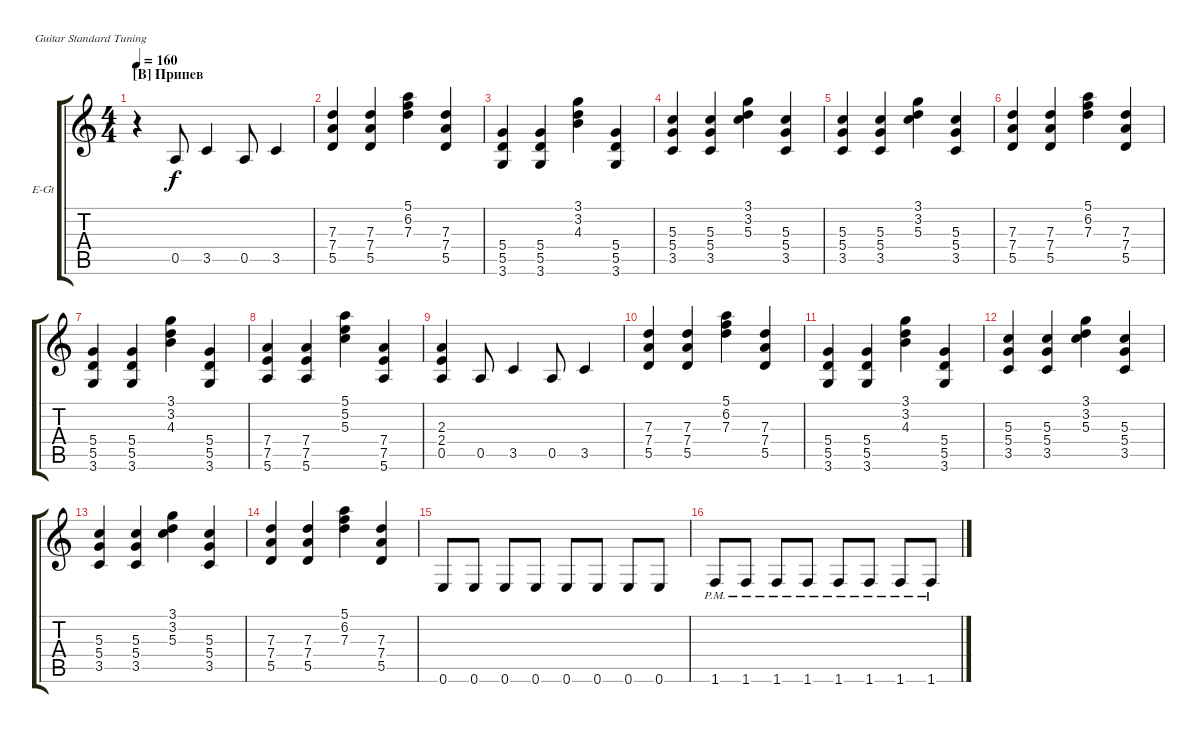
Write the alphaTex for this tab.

\defaultSystemsLayout 4
\bracketExtendMode groupsimilarinstruments
\firstSystemTrackNameOrientation horizontal
\otherSystemsTrackNameOrientation horizontal
\track ("Electric Guitar" "E-Gt") {instrument distortionguitar}
\staff {score tabs}
\tuning (E4 B3 G3 D3 A2 E2)
\ts (4 4)
\section ("B" "Припев")
\tempo 160
\clef g2
\ks c
r.4{dy f} 0.5.8 3.5.4 0.5.8 3.5.4 |
(5.5 7.4 7.3).4 (5.5 7.4 7.3).4 (5.1 6.2 7.3).4 (5.5 7.4 7.3).4 |
(3.6 5.5 5.4).4 (3.6 5.5 5.4).4 (3.1 3.2 4.3).4 (3.6 5.5 5.4).4 |
(3.5 5.4 5.3).4 (3.5 5.4 5.3).4 (5.3 3.2 3.1).4 (3.5 5.4 5.3).4 |
(3.5 5.4 5.3).4 (3.5 5.4 5.3).4 (5.3 3.2 3.1).4 (3.5 5.4 5.3).4 |
(5.5 7.4 7.3).4 (5.5 7.4 7.3).4 (5.1 6.2 7.3).4 (5.5 7.4 7.3).4 |
(3.6 5.5 5.4).4 (3.6 5.5 5.4).4 (3.1 3.2 4.3).4 (3.6 5.5 5.4).4 |
(5.6 7.5 7.4).4 (5.6 7.5 7.4).4 (5.3 5.2 5.1).4 (5.6 7.5 7.4).4 |
(2.3 2.4 0.5).4 0.5.8 3.5.4 0.5.8 3.5.4 |
(5.5 7.4 7.3).4 (5.5 7.4 7.3).4 (5.1 6.2 7.3).4 (5.5 7.4 7.3).4 |
(3.6 5.5 5.4).4 (3.6 5.5 5.4).4 (3.1 3.2 4.3).4 (3.6 5.5 5.4).4 |
(3.5 5.4 5.3).4 (3.5 5.4 5.3).4 (5.3 3.2 3.1).4 (3.5 5.4 5.3).4 |
(3.5 5.4 5.3).4 (3.5 5.4 5.3).4 (5.3 3.2 3.1).4 (3.5 5.4 5.3).4 |
(5.5 7.4 7.3).4 (5.5 7.4 7.3).4 (5.1 6.2 7.3).4 (5.5 7.4 7.3).4 |
0.6.8 0.6.8 0.6.8 0.6.8 0.6.8 0.6.8 0.6.8 0.6.8 |
1.6{pm}.8 1.6{pm}.8 1.6{pm}.8 1.6{pm}.8 1.6{pm}.8 1.6{pm}.8 1.6{pm}.8 1.6{pm}.8
